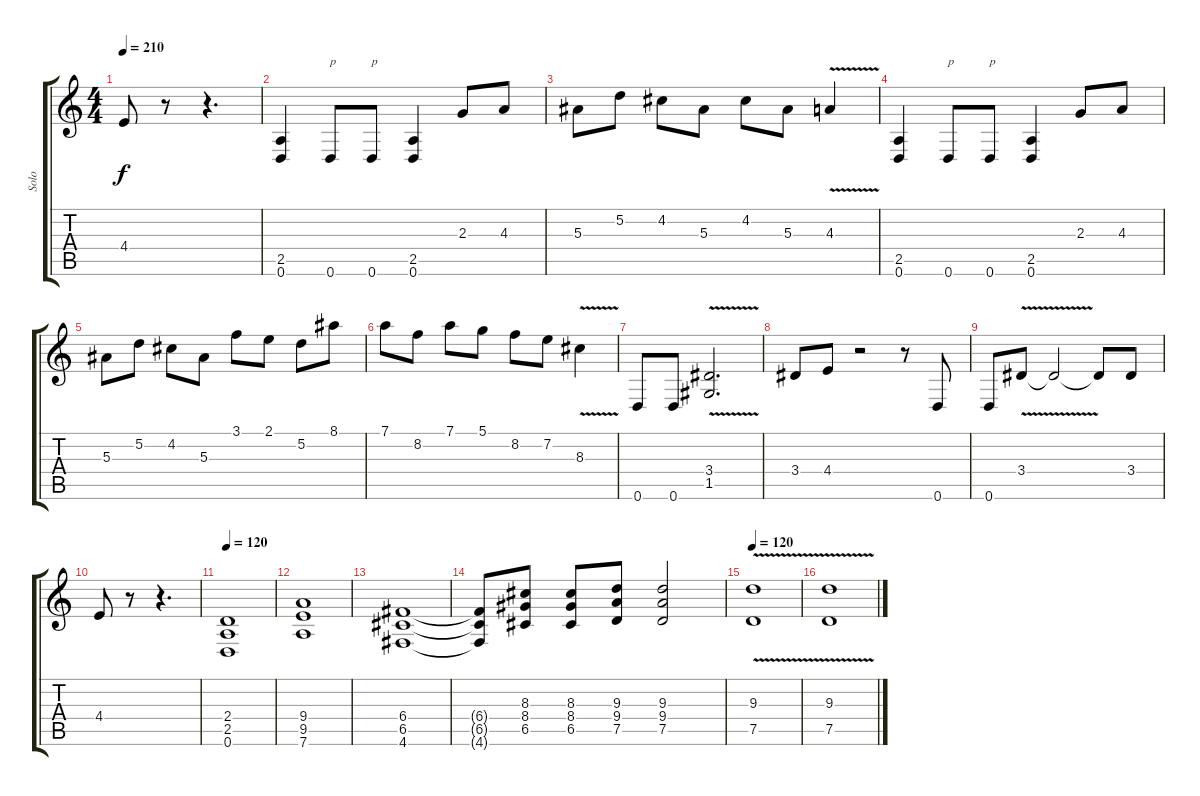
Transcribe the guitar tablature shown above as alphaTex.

\track ("Solo" "Solo") {instrument distortionguitar}
\staff {score tabs}
\tuning (D4 A3 F3 C3 G2 D2) {hide}
\ts (4 4)
\tempo 210
\clef g2
\ks c
4.4.8{dy f} r.8 r.4{d} |
(2.5 0.6).4 0.6.8{txt "p"} 0.6.8{txt "p"} (2.5 0.6).4 2.3.8 4.3.8 |
5.3.8 5.2.8 4.2.8 5.3.8 4.2.8 5.3.8 4.3{v}.4 |
(2.5 0.6).4 0.6.8{txt "p"} 0.6.8{txt "p"} (2.5 0.6).4 2.3.8 4.3.8 |
5.3.8 5.2.8 4.2.8 5.3.8 3.1.8 2.1.8 5.2.8 8.1.8 |
7.1.8 8.2.8 7.1.8 5.1.8 8.2.8 7.2.8 8.3{v}.4 |
0.6.8 0.6.8 (3.4{v} 1.5{v}).2{d} |
3.4.8 4.4.8 r.2 r.8 0.6.8 |
0.6.8 3.4{v}.8 3.4{t}.2 3.4{t}.8 3.4.8 |
4.4.8 r.8 r.4{d} |
\tempo 120
(2.4 2.5 0.6).1 |
(9.4 9.5 7.6).1 |
(6.4 6.5 4.6).1 |
(6.4{t} 6.5{t} 4.6{t}).8 (8.3 8.4 6.5).8 (8.3 8.4 6.5).8 (9.3 9.4 7.5).8 (9.3 9.4 7.5).2 |
\tempo 120
(9.3{v} 7.5{v}).1{volume 16} |
(9.3{v} 7.5{v}).1
